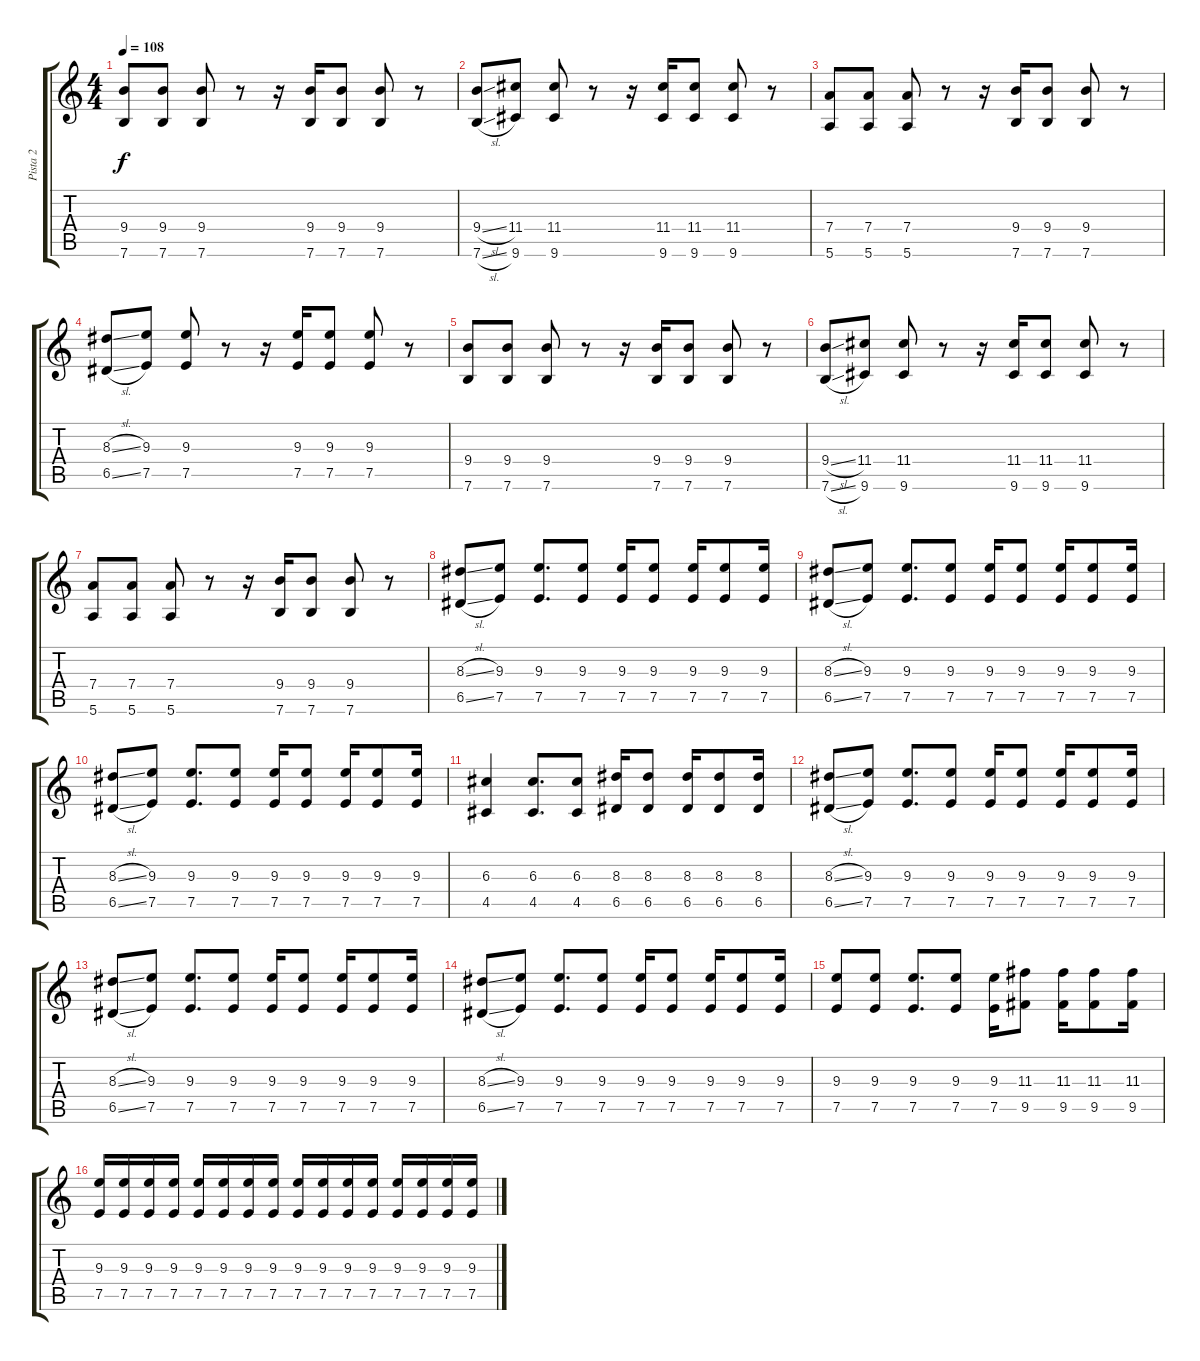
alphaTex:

\track ("Pista 2" "Pista 2") {instrument distortionguitar}
\staff {score tabs}
\tuning (E4 B3 G3 D3 A2 E2) {hide}
\ts (4 4)
\tempo 108
\clef g2
\ks c
(9.4 7.6).8{dy f} (9.4 7.6).8 (9.4 7.6).8 r.8 r.16 (9.4 7.6).16 (9.4 7.6).8 (9.4 7.6).8 r.8 |
(9.4{sl} 7.6{sl}).8 (11.4 9.6).8 (11.4 9.6).8 r.8 r.16 (11.4 9.6).16 (11.4 9.6).8 (11.4 9.6).8 r.8 |
(7.4 5.6).8 (7.4 5.6).8 (7.4 5.6).8 r.8 r.16 (9.4 7.6).16 (9.4 7.6).8 (9.4 7.6).8 r.8 |
(8.3{sl} 6.5{sl}).8 (9.3 7.5).8 (9.3 7.5).8 r.8 r.16 (9.3 7.5).16 (9.3 7.5).8 (9.3 7.5).8 r.8 |
(9.4 7.6).8 (9.4 7.6).8 (9.4 7.6).8 r.8 r.16 (9.4 7.6).16 (9.4 7.6).8 (9.4 7.6).8 r.8 |
(9.4{sl} 7.6{sl}).8 (11.4 9.6).8 (11.4 9.6).8 r.8 r.16 (11.4 9.6).16 (11.4 9.6).8 (11.4 9.6).8 r.8 |
(7.4 5.6).8 (7.4 5.6).8 (7.4 5.6).8 r.8 r.16 (9.4 7.6).16 (9.4 7.6).8 (9.4 7.6).8 r.8 |
(8.3{sl} 6.5{sl}).8 (9.3 7.5).8 (9.3 7.5).8{d} (9.3 7.5).8 (9.3 7.5).16 (9.3 7.5).8 (9.3 7.5).16 (9.3 7.5).8 (9.3 7.5).16 |
(8.3{sl} 6.5{sl}).8 (9.3 7.5).8 (9.3 7.5).8{d} (9.3 7.5).8 (9.3 7.5).16 (9.3 7.5).8 (9.3 7.5).16 (9.3 7.5).8 (9.3 7.5).16 |
(8.3{sl} 6.5{sl}).8 (9.3 7.5).8 (9.3 7.5).8{d} (9.3 7.5).8 (9.3 7.5).16 (9.3 7.5).8 (9.3 7.5).16 (9.3 7.5).8 (9.3 7.5).16 |
(6.3 4.5).4 (6.3 4.5).8{d} (6.3 4.5).8 (8.3 6.5).16 (8.3 6.5).8 (8.3 6.5).16 (8.3 6.5).8 (8.3 6.5).16 |
(8.3{sl} 6.5{sl}).8 (9.3 7.5).8 (9.3 7.5).8{d} (9.3 7.5).8 (9.3 7.5).16 (9.3 7.5).8 (9.3 7.5).16 (9.3 7.5).8 (9.3 7.5).16 |
(8.3{sl} 6.5{sl}).8 (9.3 7.5).8 (9.3 7.5).8{d} (9.3 7.5).8 (9.3 7.5).16 (9.3 7.5).8 (9.3 7.5).16 (9.3 7.5).8 (9.3 7.5).16 |
(8.3{sl} 6.5{sl}).8 (9.3 7.5).8 (9.3 7.5).8{d} (9.3 7.5).8 (9.3 7.5).16 (9.3 7.5).8 (9.3 7.5).16 (9.3 7.5).8 (9.3 7.5).16 |
(9.3 7.5).8 (9.3 7.5).8 (9.3 7.5).8{d} (9.3 7.5).8 (9.3 7.5).16 (11.3 9.5).8 (11.3 9.5).16 (11.3 9.5).8 (11.3 9.5).16 |
(9.3 7.5).16 (9.3 7.5).16 (9.3 7.5).16 (9.3 7.5).16 (9.3 7.5).16 (9.3 7.5).16 (9.3 7.5).16 (9.3 7.5).16 (9.3 7.5).16 (9.3 7.5).16 (9.3 7.5).16 (9.3 7.5).16 (9.3 7.5).16 (9.3 7.5).16 (9.3 7.5).16 (9.3 7.5).16
